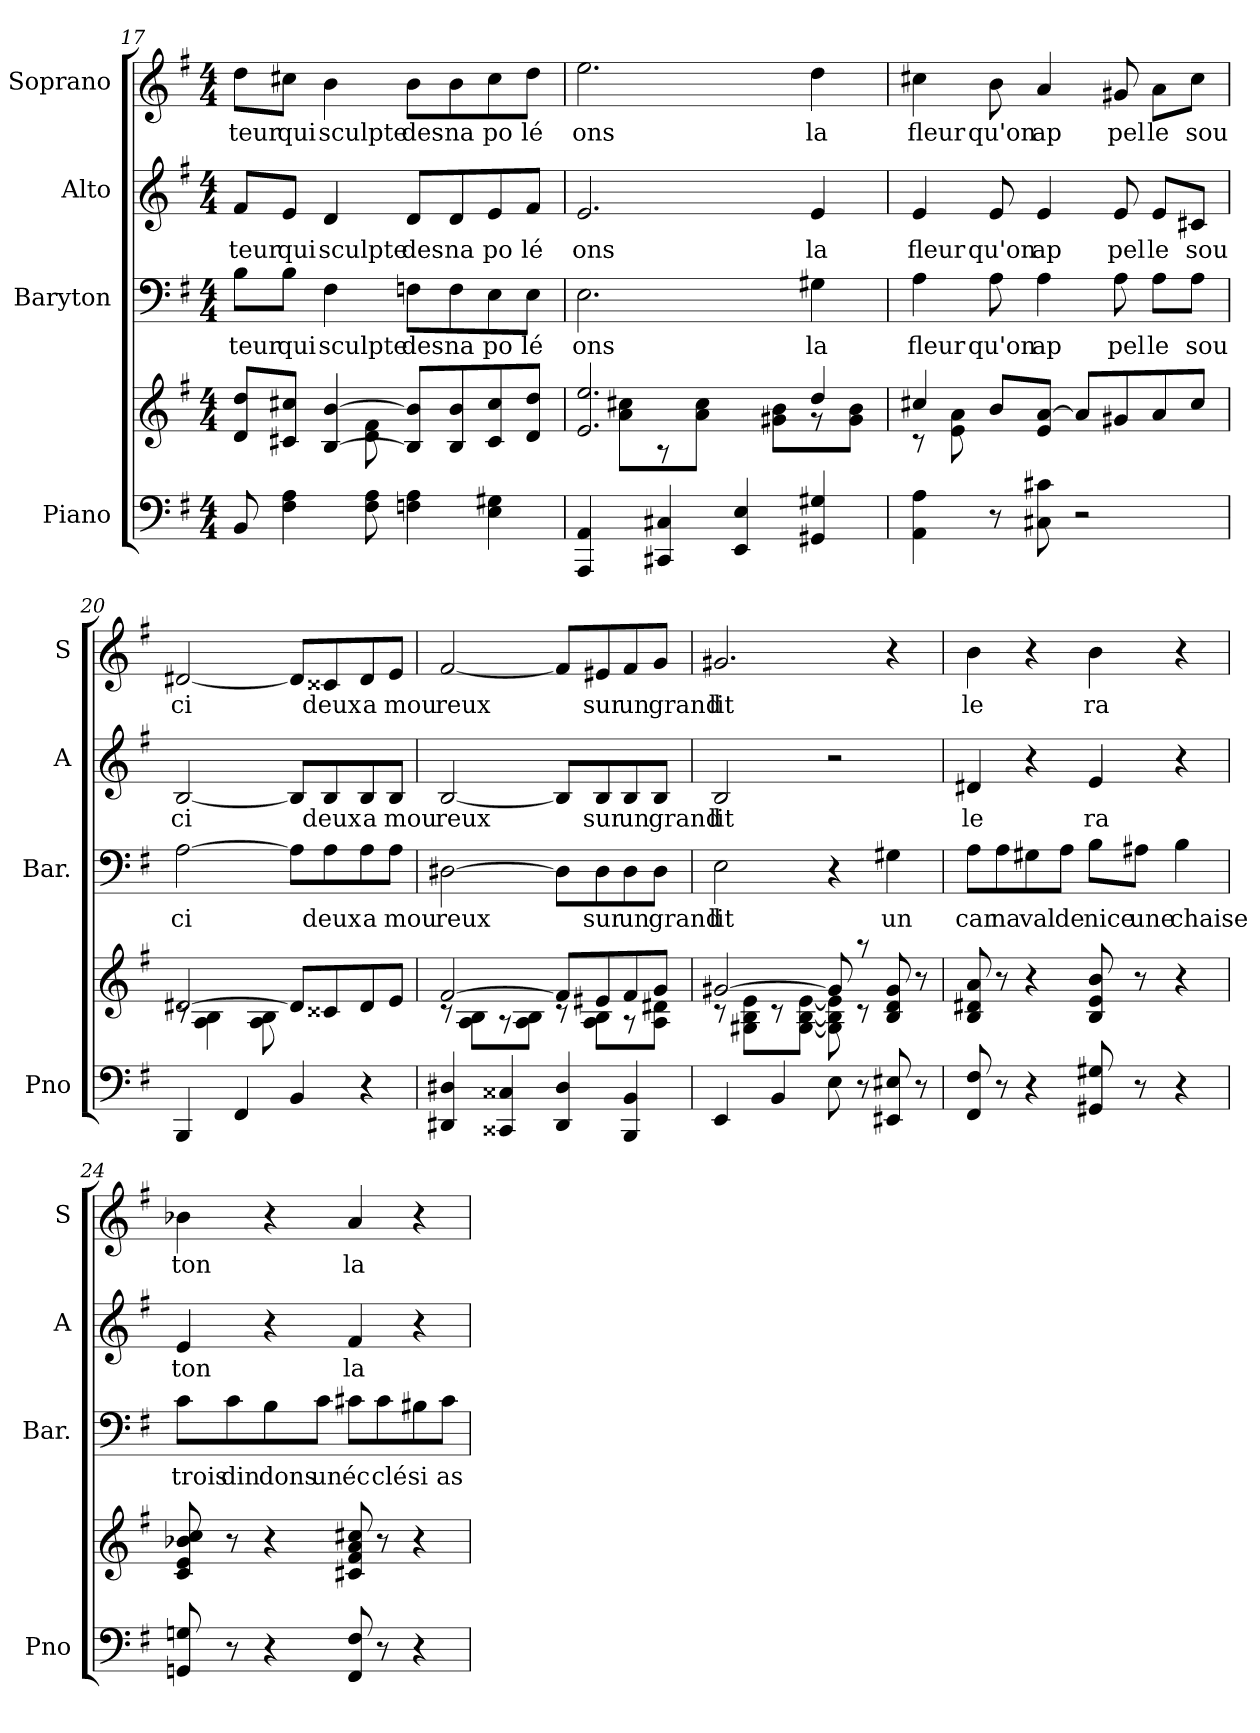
**kern	**kern	**kern	**text	**kern	**text	**kern	**text
*part4	*part4	*part3	*part3	*part2	*part2	*part1	*part1
*staff5	*staff4	*staff3	*staff3	*staff2	*staff2	*staff1	*staff1
*I"Piano	*	*I"Baryton	*	*I"Alto	*	*I"Soprano	*
*I'Pno	*	*I'Bar.	*	*I'A	*	*I'S	*
*clefF4	*clefG2	*clefF4	*	*clefG2	*	*clefG2	*
*k[f#]	*k[f#]	*k[f#]	*	*k[f#]	*	*k[f#]	*
*G:	*G:	*G:	*	*G:	*	*G:	*
*M4/4	*M4/4	*M4/4	*	*M4/4	*	*M4/4	*
=17	=17	=17	=17	=17	=17	=17	=17
*	*^	*	*	*	*	*	*
!	!	!	!	!LO:LY:b	!	!LO:LY:b	!	!LO:LY:b
8BB/	8d/ 8dd/L	4ryy	8B\L	teur	8f#/L	teur	8dd\L	teur
!	!	!	!	!LO:LY:b	!	!LO:LY:b	!	!LO:LY:b
4F#\ 4A\	8c#X/ 8cc#X/J	.	8B\J	qui	8e/J	qui	8cc#X\J	qui
!	!	!	!	!LO:LY:b	!	!LO:LY:b	!	!LO:LY:b
.	[>4B/ [>4b/	8ryy	4F#\	sculpte	4d/	sculpte	4b\	sculpte
8F#\ 8A\	.	8d\ 8f#\	.	.	.	.	.	.
!	!	!	!	!LO:LY:b	!	!LO:LY:b	!	!LO:LY:b
4Fn\ 4A\	8B/] 8b/]L	2ryy	8Fn\L	des	8d/L	des	8b\L	des
!	!	!	!	!LO:LY:b	!	!LO:LY:b	!	!LO:LY:b
.	8B/ 8b/	.	8F\	na	8d/	na	8b\	na
!	!	!	!	!LO:LY:b	!	!LO:LY:b	!	!LO:LY:b
4E\ 4G#X\	8c#/ 8cc#/	.	8E\	po	8e/	po	8cc#\	po
!	!	!	!	!LO:LY:b	!	!LO:LY:b	!	!LO:LY:b
.	8d/ 8dd/J	.	8E\J	lé	8f#/J	lé	8dd\J	lé
=18	=18	=18	=18	=18	=18	=18	=18	=18
!	!	!	!	!LO:LY:b	!	!LO:LY:b	!	!LO:LY:b
4AAA/ 4AA/	2.e/ 2.ee/	8ryy	2.E\	ons	2.e/	ons	2.ee\	ons
.	.	8a\ 8cc#X\L	.	.	.	.	.	.
4CC#X/ 4C#X/	.	8r	.	.	.	.	.	.
.	.	8a\ 8cc#\J	.	.	.	.	.	.
4EE/ 4E/	.	8ryy	.	.	.	.	.	.
.	.	8g#X\ 8b\L	.	.	.	.	.	.
!	!	!	!	!LO:LY:b	!	!LO:LY:b	!	!LO:LY:b
4GG#X/ 4G#X/	4dd/	8rf	4G#X\	la	4e/	la	4dd\	la
.	.	8g#\ 8b\J	.	.	.	.	.	.
!!LO:PB:g=z
=19	=19	=19	=19	=19	=19	=19	=19	=19
!	!	!	!	!LO:LY:b	!	!LO:LY:b	!	!LO:LY:b
4AA\ 4A\	4cc#X/	8rc	4A\	fleur	4e/	fleur	4cc#X\	fleur
.	.	8e\ 8a\	.	.	.	.	.	.
!	!	!	!	!LO:LY:b	!	!LO:LY:b	!	!LO:LY:b
8r	8b/L	4ryy	8A\	qu'on	8e/	qu'on	8b\	qu'on
!	!	!	!	!LO:LY:b	!	!LO:LY:b	!	!LO:LY:b
8C#X\ 8c#X\	8e/ [>8a/J	.	4A\	ap	4e/	ap	4a/	ap
2r	8a/L]	2ryy	.	.	.	.	.	.
!	!	!	!	!LO:LY:b	!	!LO:LY:b	!	!LO:LY:b
.	8g#X/	.	8A\	pel	8e/	pel	8g#X/	pel
!	!	!	!	!LO:LY:b	!	!LO:LY:b	!	!LO:LY:b
.	8a/	.	8A\L	le	8e/L	le	8a\L	le
!	!	!	!	!LO:LY:b	!	!LO:LY:b	!	!LO:LY:b
.	8cc#/J	.	8A\J	sou	8c#X/J	sou	8cc#\J	sou
=20	=20	=20	=20	=20	=20	=20	=20	=20
!	!	!	!	!LO:LY:b	!	!LO:LY:b	!	!LO:LY:b
4BBB/	[>2d#X/	8rc	[2A\	ci	[2B/	ci	[2d#X/	ci
.	.	4A\ 4B\	.	.	.	.	.	.
4FF#/	.	.	.	.	.	.	.	.
.	.	8A\ 8B\	.	.	.	.	.	.
4BB/	8d#/L]	2ryy	8A\L]	.	8B/L]	.	8d#/L]	.
!	!	!	!	!LO:LY:b	!	!LO:LY:b	!	!LO:LY:b
.	8c##X/	.	8A\	deux	8B/	deux	8c##X/	deux
!	!	!	!	!LO:LY:b	!	!LO:LY:b	!	!LO:LY:b
4r	8d#/	.	8A\	a	8B/	a	8d#/	a
!	!	!	!	!LO:LY:b	!	!LO:LY:b	!	!LO:LY:b
.	8e/J	.	8A\J	mou	8B/J	mou	8e/J	mou
=21	=21	=21	=21	=21	=21	=21	=21	=21
!	!	!	!	!LO:LY:b	!	!LO:LY:b	!	!LO:LY:b
4DD#X/ 4D#X/	[>2f#/	8rc	[2D#X\	reux	[2B/	reux	[2f#/	reux
.	.	8A\ 8B\L	.	.	.	.	.	.
4CC##X/ 4C##X/	.	8r	.	.	.	.	.	.
.	.	8A\ 8B\J	.	.	.	.	.	.
4DD#/ 4D#/	8f#/L]	8rc	8D#\L]	.	8B/L]	.	8f#/L]	.
!	!	!	!	!LO:LY:b	!	!LO:LY:b	!	!LO:LY:b
.	8e#X/	8A\ 8B\L	8D#\	sur	8B/	sur	8e#X/	sur
!	!	!	!	!LO:LY:b	!	!LO:LY:b	!	!LO:LY:b
4BBB/ 4BB/	8f#/	8r	8D#\	un	8B/	un	8f#/	un
!	!	!	!	!LO:LY:b	!	!LO:LY:b	!	!LO:LY:b
.	8g/J	8A\ 8d#X\J	8D#\J	grand	8B/J	grand	8g/J	grand
!!LO:LB:g=z
=22	=22	=22	=22	=22	=22	=22	=22	=22
!	!	!	!	!LO:LY:b	!	!LO:LY:b	!	!LO:LY:b
4EE/	[>2g#X/	8rc	2E\	lit	2B/	lit	2.g#X/	lit
.	.	8G#X\ 8B\ 8e\L	.	.	.	.	.	.
4BB/	.	8r	.	.	.	.	.	.
.	.	[<8G#\ [<8B\ [<8e\J	.	.	.	.	.	.
8E\	8g#/]	8G#\] 8B\] 8e\]	4r	.	2r	.	.	.
8r	8raa	8rc	.	.	.	.	.	.
!	!	!	!	!LO:LY:b	!	!	!	!
8EE#X/ 8E#X/	8B/ 8d/ 8g#/	4ryy	4G#X\	un	.	.	4r	.
8r	8ra	.	.	.	.	.	.	.
*	*v	*v	*	*	*	*	*	*
=23	=23	=23	=23	=23	=23	=23	=23
!	!	!	!LO:LY:b	!	!LO:LY:b	!	!LO:LY:b
8FF#/ 8F#/	8B/ 8d#X/ 8a/	8A\L	car	4d#X/	le	4b\	le
!	!	!	!LO:LY:b	!	!	!	!
8r	8r	8A\	na	.	.	.	.
!	!	!	!LO:LY:b	!	!	!	!
4r	4r	8G#X\	val	4r	.	4r	.
!	!	!	!LO:LY:b	!	!	!	!
.	.	8A\J	de	.	.	.	.
!	!	!	!LO:LY:b	!	!LO:LY:b	!	!LO:LY:b
8GG#X/ 8G#X/	8B/ 8e/ 8b/	8B\L	nice	4e/	ra	4b\	ra
!	!	!	!LO:LY:b	!	!	!	!
8r	8r	8A#X\J	une	.	.	.	.
!	!	!	!LO:LY:b	!	!	!	!
4r	4r	4B\	chaise	4r	.	4r	.
=24	=24	=24	=24	=24	=24	=24	=24
!	!	!	!LO:LY:b	!	!LO:LY:b	!	!LO:LY:b
8GGn/ 8Gn/	8c/ 8e/ 8b-X/ 8cc/	8c\L	trois	4e/	ton	4b-X\	ton
!	!	!	!LO:LY:b	!	!	!	!
8r	8r	8c\	din	.	.	.	.
!	!	!	!LO:LY:b	!	!	!	!
4r	4r	8B\	dons	4r	.	4r	.
!	!	!	!LO:LY:b	!	!	!	!
.	.	8c\J	un	.	.	.	.
!	!	!	!LO:LY:b	!	!LO:LY:b	!	!LO:LY:b
8FF#/ 8F#/	8c#X/ 8f#/ 8a/ 8cc#X/	8c#X\L	éc	4f#/	la	4a/	la
!	!	!	!LO:LY:b	!	!	!	!
8r	8r	8c#\	clé	.	.	.	.
!	!	!	!LO:LY:b	!	!	!	!
4r	4r	8B#X\	si	4r	.	4r	.
!	!	!	!LO:LY:b	!	!	!	!
.	.	8c#\J	as	.	.	.	.
=	=	=	=	=	=	=	=
*-	*-	*-	*-	*-	*-	*-	*-
